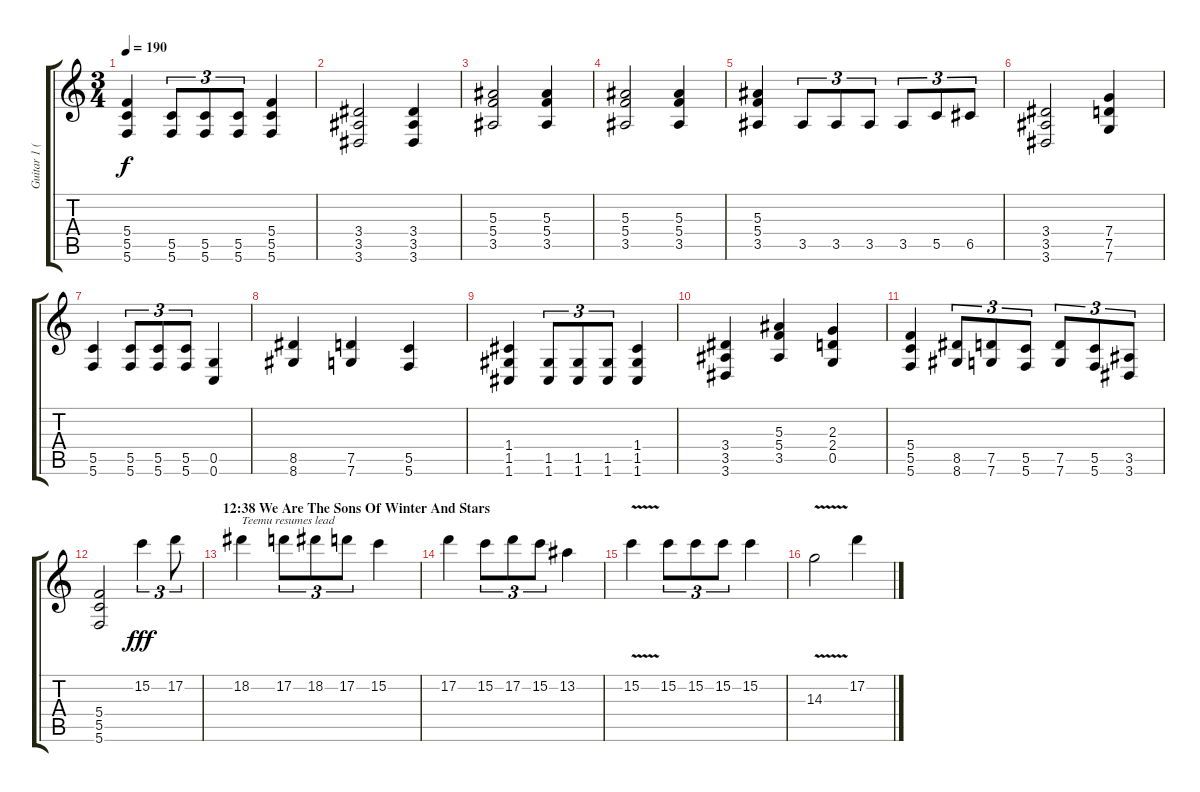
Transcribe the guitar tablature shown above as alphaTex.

\track ("Guitar 1 (Teemu)" "Guitar 1 (") {instrument distortionguitar}
\staff {score tabs}
\tuning (D4 A3 F3 C3 G2 C2) {hide}
\ts (3 4)
\tempo 190
\clef g2
\ks c
(5.4 5.5 5.6).4{dy f} (5.5 5.6).8{tu (3 2)} (5.5 5.6).8{tu (3 2)} (5.5 5.6).8{tu (3 2)} (5.4 5.5 5.6).4 |
(3.4 3.5 3.6).2 (3.4 3.5 3.6).4 |
(5.3 5.4 3.5).2 (5.3 5.4 3.5).4 |
(5.3 5.4 3.5).2 (5.3 5.4 3.5).4 |
(5.3 5.4 3.5).4 3.5.8{tu (3 2)} 3.5.8{tu (3 2)} 3.5.8{tu (3 2)} 3.5.8{tu (3 2)} 5.5.8{tu (3 2)} 6.5.8{tu (3 2)} |
(3.4 3.5 3.6).2 (7.4 7.5 7.6).4 |
(5.5 5.6).4 (5.5 5.6).8{tu (3 2)} (5.5 5.6).8{tu (3 2)} (5.5 5.6).8{tu (3 2)} (0.5 0.6).4 |
(8.5 8.6).4 (7.5 7.6).4 (5.5 5.6).4 |
(1.4 1.5 1.6).4 (1.5 1.6).8{tu (3 2)} (1.5 1.6).8{tu (3 2)} (1.5 1.6).8{tu (3 2)} (1.4 1.5 1.6).4 |
(3.4 3.5 3.6).4 (5.3 5.4 3.5).4 (2.3 2.4 0.5).4 |
(5.4 5.5 5.6).4 (8.5 8.6).8{tu (3 2)} (7.5 7.6).8{tu (3 2)} (5.5 5.6).8{tu (3 2)} (7.5 7.6).8{tu (3 2)} (5.5 5.6).8{tu (3 2)} (3.5 3.6).8{tu (3 2)} |
(5.4 5.5 5.6).2 15.2.4{tu (3 2) dy fff} 17.2.8{tu (3 2)} |
\section ("" "12:38 We Are The Sons Of Winter And Stars")
18.2.4{txt "Teemu resumes lead"} 17.2.8{tu (3 2)} 18.2.8{tu (3 2)} 17.2.8{tu (3 2)} 15.2.4 |
17.2.4 15.2.8{tu (3 2)} 17.2.8{tu (3 2)} 15.2.8{tu (3 2)} 13.2.4 |
15.2{v}.4 15.2.8{tu (3 2)} 15.2.8{tu (3 2)} 15.2.8{tu (3 2)} 15.2.4 |
14.3{v}.2 17.2.4
